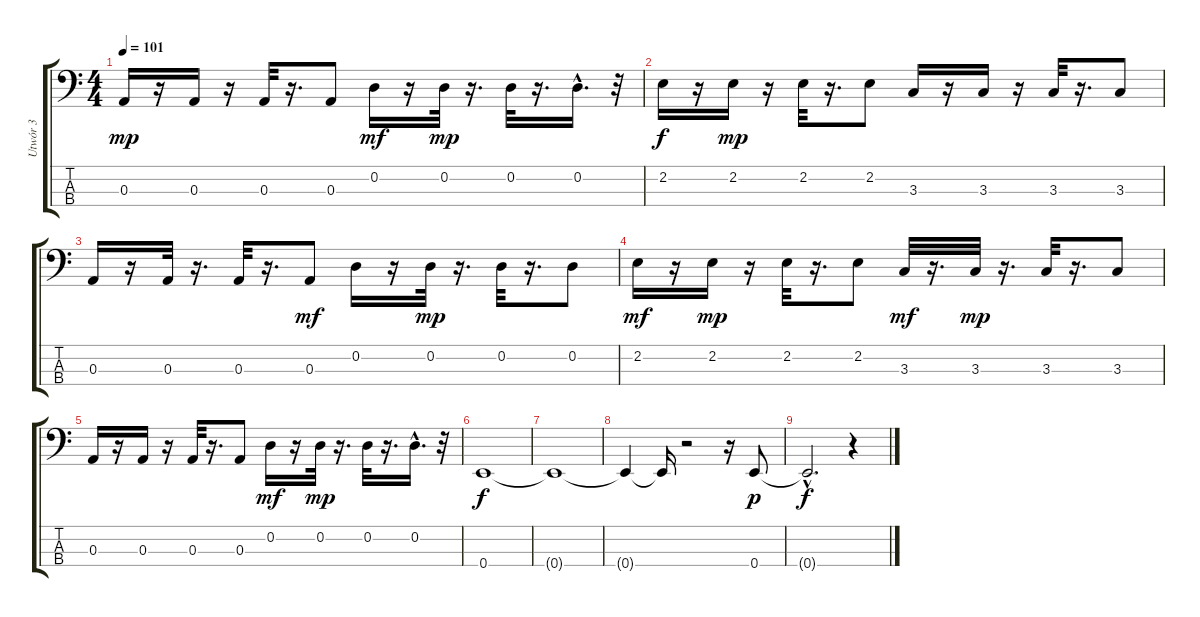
\track ("Utwór 3" "Utwór 3") {instrument electricbassfinger}
\staff {score tabs}
\tuning (G2 D2 A1 E1) {hide}
\ts (4 4)
\tempo 101
\clef f4
\ks c
0.3.16{dy mp} r.16 0.3.16 r.16 0.3.32 r.16{d} 0.3.8 0.2.16{dy mf} r.16 0.2.32{dy mp} r.16{d} 0.2.32 r.16{d} 0.2{hac}.16{d} r.32 |
2.2.16{dy f} r.16 2.2.16{dy mp} r.16 2.2.32 r.16{d} 2.2.8 3.3.16 r.16 3.3.16 r.16 3.3.32 r.16{d} 3.3.8 |
0.3.16 r.16 0.3.32 r.16{d} 0.3.32 r.16{d} 0.3.8{dy mf} 0.2.16 r.16 0.2.32{dy mp} r.16{d} 0.2.32 r.16{d} 0.2.8 |
2.2.16{dy mf} r.16 2.2.16{dy mp} r.16 2.2.32 r.16{d} 2.2.8 3.3.32{dy mf} r.16{d} 3.3.32{dy mp} r.16{d} 3.3.32 r.16{d} 3.3.8 |
0.3.16 r.16 0.3.16 r.16 0.3.32 r.16{d} 0.3.8 0.2.16{dy mf} r.16 0.2.32{dy mp} r.16{d} 0.2.32 r.16{d} 0.2{hac}.16{d} r.32 |
0.4.1{dy f} |
0.4{t}.1 |
0.4{t}.4 0.4{t}.16 r.2 r.16 0.4.8{dy p} |
0.4{hac t}.2{d dy f} r.4
